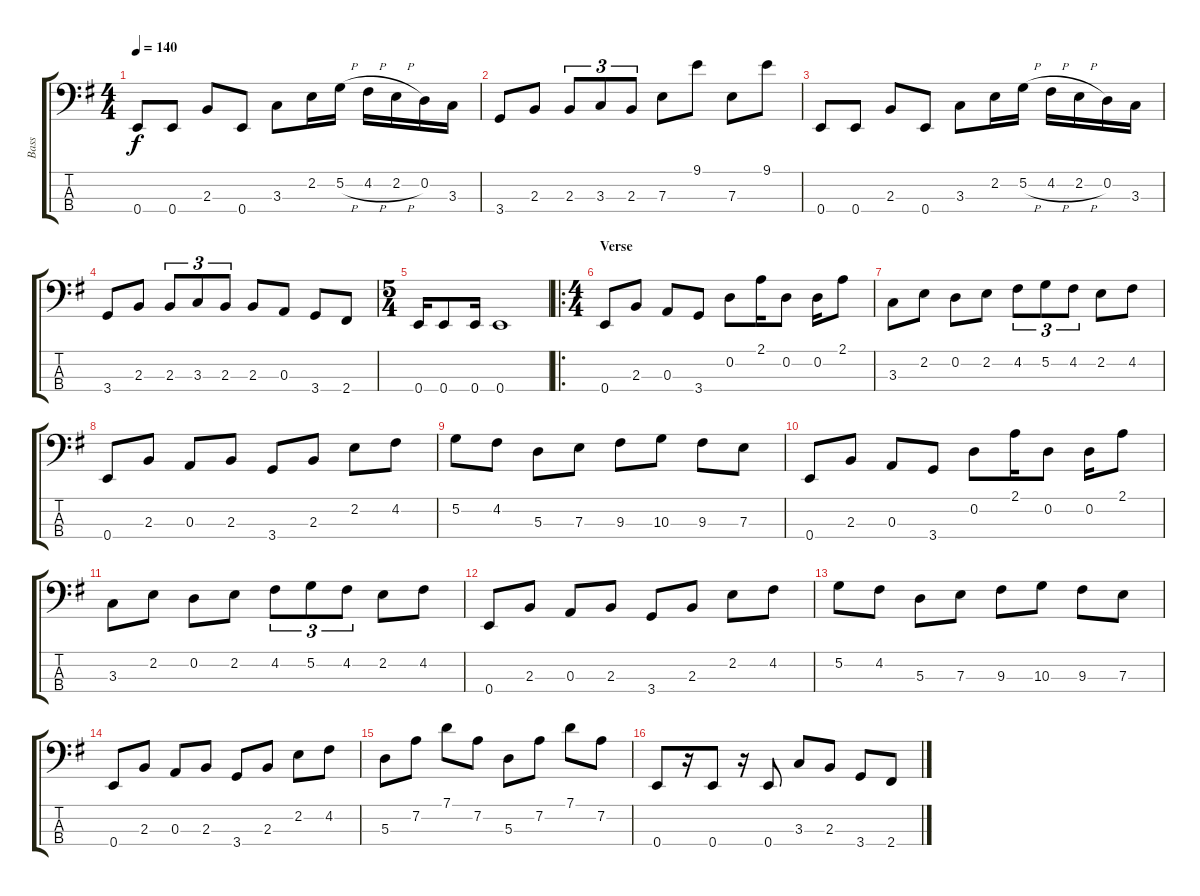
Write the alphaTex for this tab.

\track ("Bass" "Bass") {instrument electricbassfinger}
\staff {score tabs}
\tuning (G2 D2 A1 E1) {hide}
\ts (4 4)
\tempo 140
\clef f4
\ks g
0.4.8{dy f} 0.4.8 2.3.8 0.4.8 3.3.8 2.2.16 5.2{h}.16 4.2{h}.16 2.2{h}.16 0.2.16 3.3.16 |
3.4.8 2.3.8 2.3.8{tu (3 2)} 3.3.8{tu (3 2)} 2.3.8{tu (3 2)} 7.3.8 9.1.8 7.3.8 9.1.8 |
0.4.8 0.4.8 2.3.8 0.4.8 3.3.8 2.2.16 5.2{h}.16 4.2{h}.16 2.2{h}.16 0.2.16 3.3.16 |
3.4.8 2.3.8 2.3.8{tu (3 2)} 3.3.8{tu (3 2)} 2.3.8{tu (3 2)} 2.3.8 0.3.8 3.4.8 2.4.8 |
\ts (5 4)
0.4.16 0.4.8 0.4.16 0.4.1 |
\ro
\ts (4 4)
\section ("" "Verse")
0.4.8 2.3.8 0.3.8 3.4.8 0.2.8 2.1.16 0.2.8 0.2.16 2.1.8 |
3.3.8 2.2.8 0.2.8 2.2.8 4.2.8{tu (3 2)} 5.2.8{tu (3 2)} 4.2.8{tu (3 2)} 2.2.8 4.2.8 |
0.4.8 2.3.8 0.3.8 2.3.8 3.4.8 2.3.8 2.2.8 4.2.8 |
5.2.8 4.2.8 5.3.8 7.3.8 9.3.8 10.3.8 9.3.8 7.3.8 |
0.4.8 2.3.8 0.3.8 3.4.8 0.2.8 2.1.16 0.2.8 0.2.16 2.1.8 |
3.3.8 2.2.8 0.2.8 2.2.8 4.2.8{tu (3 2)} 5.2.8{tu (3 2)} 4.2.8{tu (3 2)} 2.2.8 4.2.8 |
0.4.8 2.3.8 0.3.8 2.3.8 3.4.8 2.3.8 2.2.8 4.2.8 |
5.2.8 4.2.8 5.3.8 7.3.8 9.3.8 10.3.8 9.3.8 7.3.8 |
0.4.8 2.3.8 0.3.8 2.3.8 3.4.8 2.3.8 2.2.8 4.2.8 |
5.3.8 7.2.8 7.1.8 7.2.8 5.3.8 7.2.8 7.1.8 7.2.8 |
0.4.8 r.16 0.4.8 r.16 0.4.8 3.3.8 2.3.8 3.4.8 2.4.8
